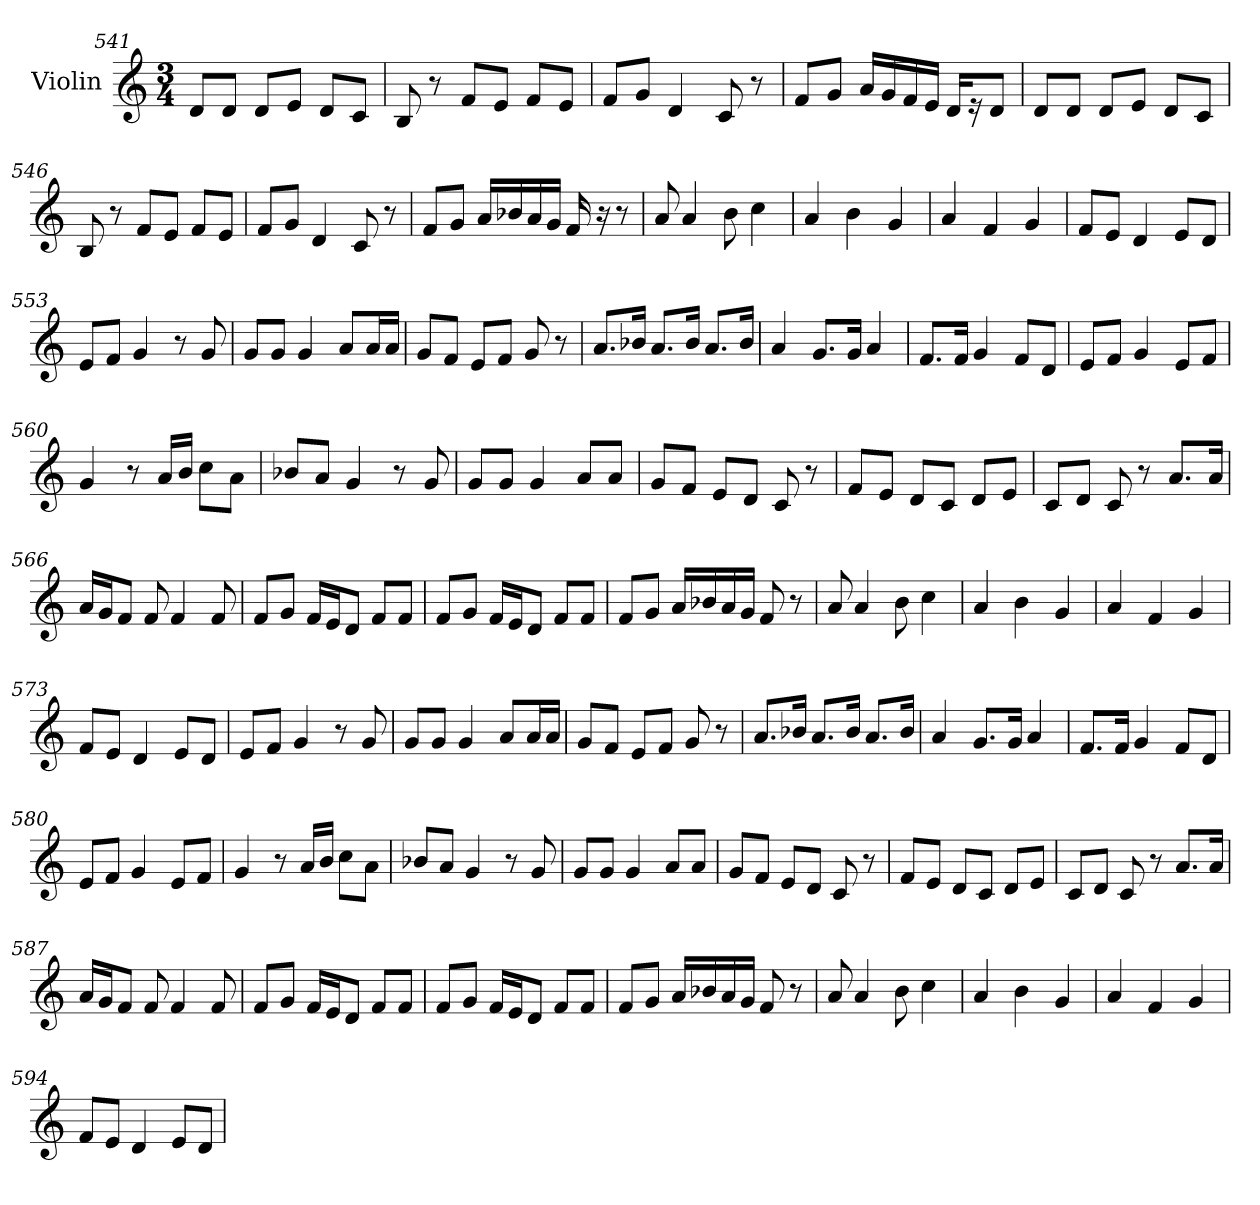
**kern
*part1
*staff1
*I"Violin
!!LO:PB:g=z
*clefG2
*k[]
*C:
*M3/4
=541
8d/L
8d/J
8d/L
8e/J
8d/L
8c/J
=542
8B/
8r
8f/L
8e/J
8f/L
8e/J
=543
8f/L
8g/J
4d/
8c/
8r
!!LO:PB:g=z
=544
8f/L
8g/J
16a/LL
16g/
16f/
16e/JJ
16d/KL
16r
8d/J
=545
8d/L
8d/J
8d/L
8e/J
8d/L
8c/J
!!LO:PB:g=z
=546
8B/
8r
8f/L
8e/J
8f/L
8e/J
=547
8f/L
8g/J
4d/
8c/
8r
=548
8f/L
8g/J
16a/LL
16b-X/
16a/
16g/JJ
16f/
16r
8r
!!LO:PB:g=z
=549
8a/
4a/
8b\
4cc\
=550
4a/
4b\
4g/
!!LO:PB:g=z
=551
4a/
4f/
4g/
=552
8f/L
8e/J
4d/
8e/L
8d/J
=553
8e/L
8f/J
4g/
8r
8g/
=554
8g/L
8g/J
4g/
8a/L
16a/L
16a/JJ
!!LO:PB:g=z
=555
8g/L
8f/J
8e/L
8f/J
8g/
8r
=556
8.a/L
16b-X/Jk
8.a/L
16b-/Jk
8.a/L
16b-/Jk
!!LO:PB:g=z
=557
4a/
8.g/L
16g/Jk
4a/
=558
8.f/L
16f/Jk
4g/
8f/L
8d/J
=559
8e/L
8f/J
4g/
8e/L
8f/J
=560
4g/
8r
16a/LL
16b/JJ
8cc\L
8a\J
=561
8b-X/L
8a/J
4g/
8r
8g/
=562
8g/L
8g/J
4g/
8a/L
8a/J
!!LO:PB:g=z
=563
8g/L
8f/J
8e/L
8d/J
8c/
8r
=564
8f/L
8e/J
8d/L
8c/J
8d/L
8e/J
=565
8c/L
8d/J
8c/
8r
8.a/L
16a/Jk
=566
16a/LL
16g/J
8f/J
8f/
4f/
8f/
!!LO:PB:g=z
=567
8f/L
8g/J
16f/LL
16e/J
8d/J
8f/L
8f/J
=568
8f/L
8g/J
16f/LL
16e/J
8d/J
8f/L
8f/J
!!LO:PB:g=z
=569
8f/L
8g/J
16a/LL
16b-X/
16a/
16g/JJ
8f/
8r
=570
8a/
4a/
8b\
4cc\
=571
4a/
4b\
4g/
=572
4a/
4f/
4g/
!!LO:PB:g=z
=573
8f/L
8e/J
4d/
8e/L
8d/J
=574
8e/L
8f/J
4g/
8r
8g/
!!LO:PB:g=z
=575
8g/L
8g/J
4g/
8a/L
16a/L
16a/JJ
=576
8g/L
8f/J
8e/L
8f/J
8g/
8r
=577
8.a/L
16b-X/Jk
8.a/L
16b-/Jk
8.a/L
16b-/Jk
=578
4a/
8.g/L
16g/Jk
4a/
!!LO:PB:g=z
=579
8.f/L
16f/Jk
4g/
8f/L
8d/J
=580
8e/L
8f/J
4g/
8e/L
8f/J
!!LO:PB:g=z
=581
4g/
8r
16a/LL
16b/JJ
8cc\L
8a\J
=582
8b-X/L
8a/J
4g/
8r
8g/
=583
8g/L
8g/J
4g/
8a/L
8a/J
=584
8g/L
8f/J
8e/L
8d/J
8c/
8r
!!LO:PB:g=z
=585
8f/L
8e/J
8d/L
8c/J
8d/L
8e/J
=586
8c/L
8d/J
8c/
8r
8.a/L
16a/Jk
!!LO:PB:g=z
=587
16a/LL
16g/J
8f/J
8f/
4f/
8f/
=588
8f/L
8g/J
16f/LL
16e/J
8d/J
8f/L
8f/J
=589
8f/L
8g/J
16f/LL
16e/J
8d/J
8f/L
8f/J
!!LO:PB:g=z
=590
8f/L
8g/J
16a/LL
16b-X/
16a/
16g/JJ
8f/
8r
=591
8a/
4a/
8b\
4cc\
!!LO:PB:g=z
=592
4a/
4b\
4g/
=593
4a/
4f/
4g/
=594
8f/L
8e/J
4d/
8e/L
8d/J
=
*-
